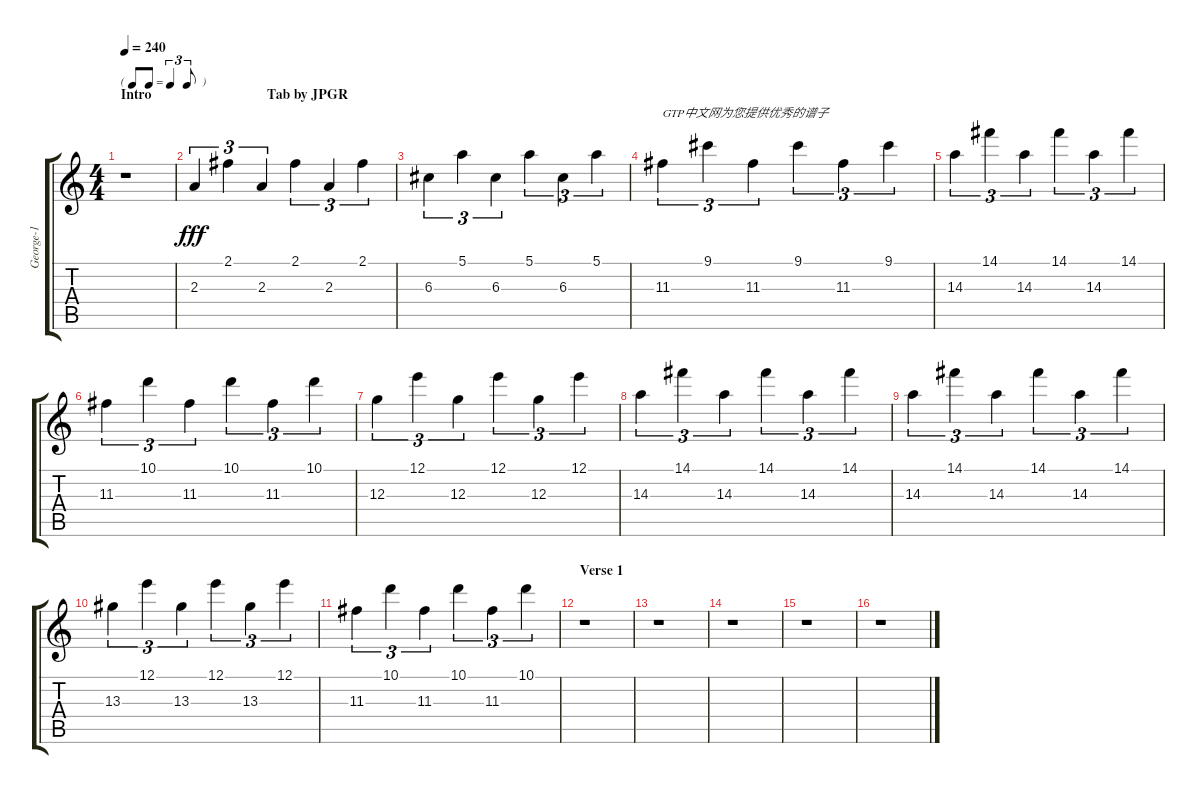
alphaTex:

\track ("George-1" "George-1") {instrument electricguitarjazz}
\staff {score tabs}
\tuning (E4 B3 G3 D3 A2 E2) {hide}
\ts (4 4)
\tf triplet8th
\section ("" "Intro                                 Tab by JPGR")
\tempo 240
\clef g2
\ks c
r.1{dy fff instrument electricguitarjazz} |
2.3.4{tu (3 2) volume 13} 2.1.4{tu (3 2)} 2.3.4{tu (3 2)} 2.1.4{tu (3 2)} 2.3.4{tu (3 2)} 2.1.4{tu (3 2)} |
6.3.4{tu (3 2)} 5.1.4{tu (3 2)} 6.3.4{tu (3 2)} 5.1.4{tu (3 2)} 6.3.4{tu (3 2)} 5.1.4{tu (3 2)} |
11.3.4{tu (3 2) txt "GTP中文网为您提供优秀的谱子"} 9.1.4{tu (3 2)} 11.3.4{tu (3 2)} 9.1.4{tu (3 2)} 11.3.4{tu (3 2)} 9.1.4{tu (3 2)} |
14.3.4{tu (3 2)} 14.1.4{tu (3 2)} 14.3.4{tu (3 2)} 14.1.4{tu (3 2)} 14.3.4{tu (3 2)} 14.1.4{tu (3 2)} |
11.3.4{tu (3 2)} 10.1.4{tu (3 2)} 11.3.4{tu (3 2)} 10.1.4{tu (3 2)} 11.3.4{tu (3 2)} 10.1.4{tu (3 2)} |
12.3.4{tu (3 2)} 12.1.4{tu (3 2)} 12.3.4{tu (3 2)} 12.1.4{tu (3 2)} 12.3.4{tu (3 2)} 12.1.4{tu (3 2)} |
14.3.4{tu (3 2)} 14.1.4{tu (3 2)} 14.3.4{tu (3 2)} 14.1.4{tu (3 2)} 14.3.4{tu (3 2)} 14.1.4{tu (3 2)} |
14.3.4{tu (3 2)} 14.1.4{tu (3 2)} 14.3.4{tu (3 2)} 14.1.4{tu (3 2)} 14.3.4{tu (3 2)} 14.1.4{tu (3 2)} |
13.3.4{tu (3 2)} 12.1.4{tu (3 2)} 13.3.4{tu (3 2)} 12.1.4{tu (3 2)} 13.3.4{tu (3 2)} 12.1.4{tu (3 2)} |
11.3.4{tu (3 2)} 10.1.4{tu (3 2)} 11.3.4{tu (3 2)} 10.1.4{tu (3 2)} 11.3.4{tu (3 2)} 10.1.4{tu (3 2)} |
\section ("" "Verse 1")
r.1 |
r.1 |
r.1 |
r.1 |
r.1
